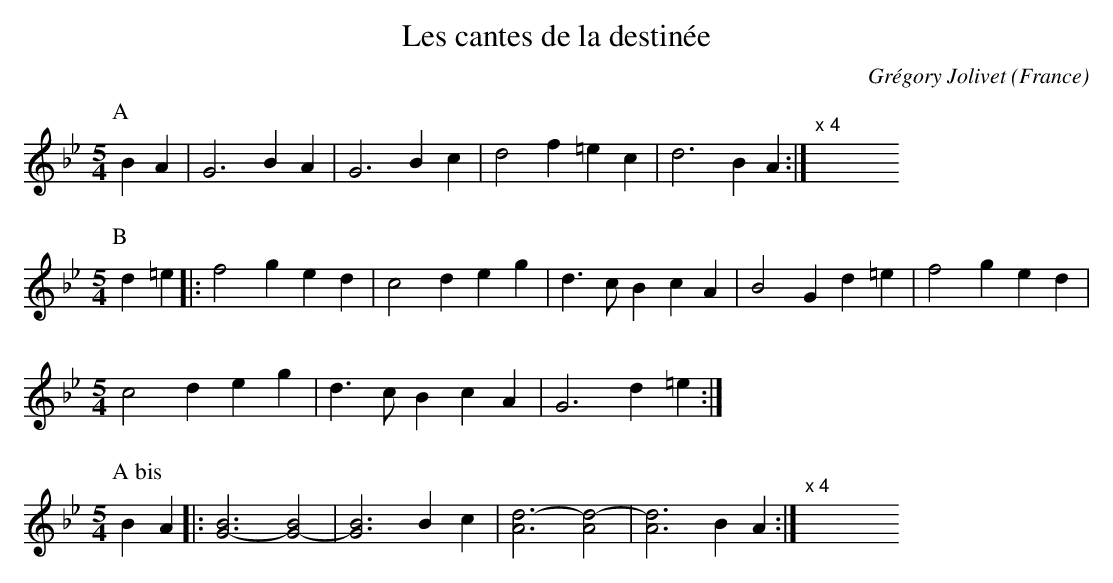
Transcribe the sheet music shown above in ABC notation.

X:1
T:Les cantes de la destin\'ee
C:Gr\'egory Jolivet
O:France
M:none
L:1/4
K:Gm
P:A
M:5/4
BA | G3 BA | G3 Bc | d2f =ec | d3 BA :|"x 4"  xx
P:B
M:5/4
d=e |: f2g ed | c2d eg | d>cB cA | B2G d=e | f2g ed |
M:5/4
   c2d eg | d>cB cA | G3 d=e :|
P:A bis
M:5/4
BA |: [G3-B3][G2-B2] | [G3B3] Bc |\
      [A3d3-][d2-A2] | [A3d3] BA :| "x 4" xx
